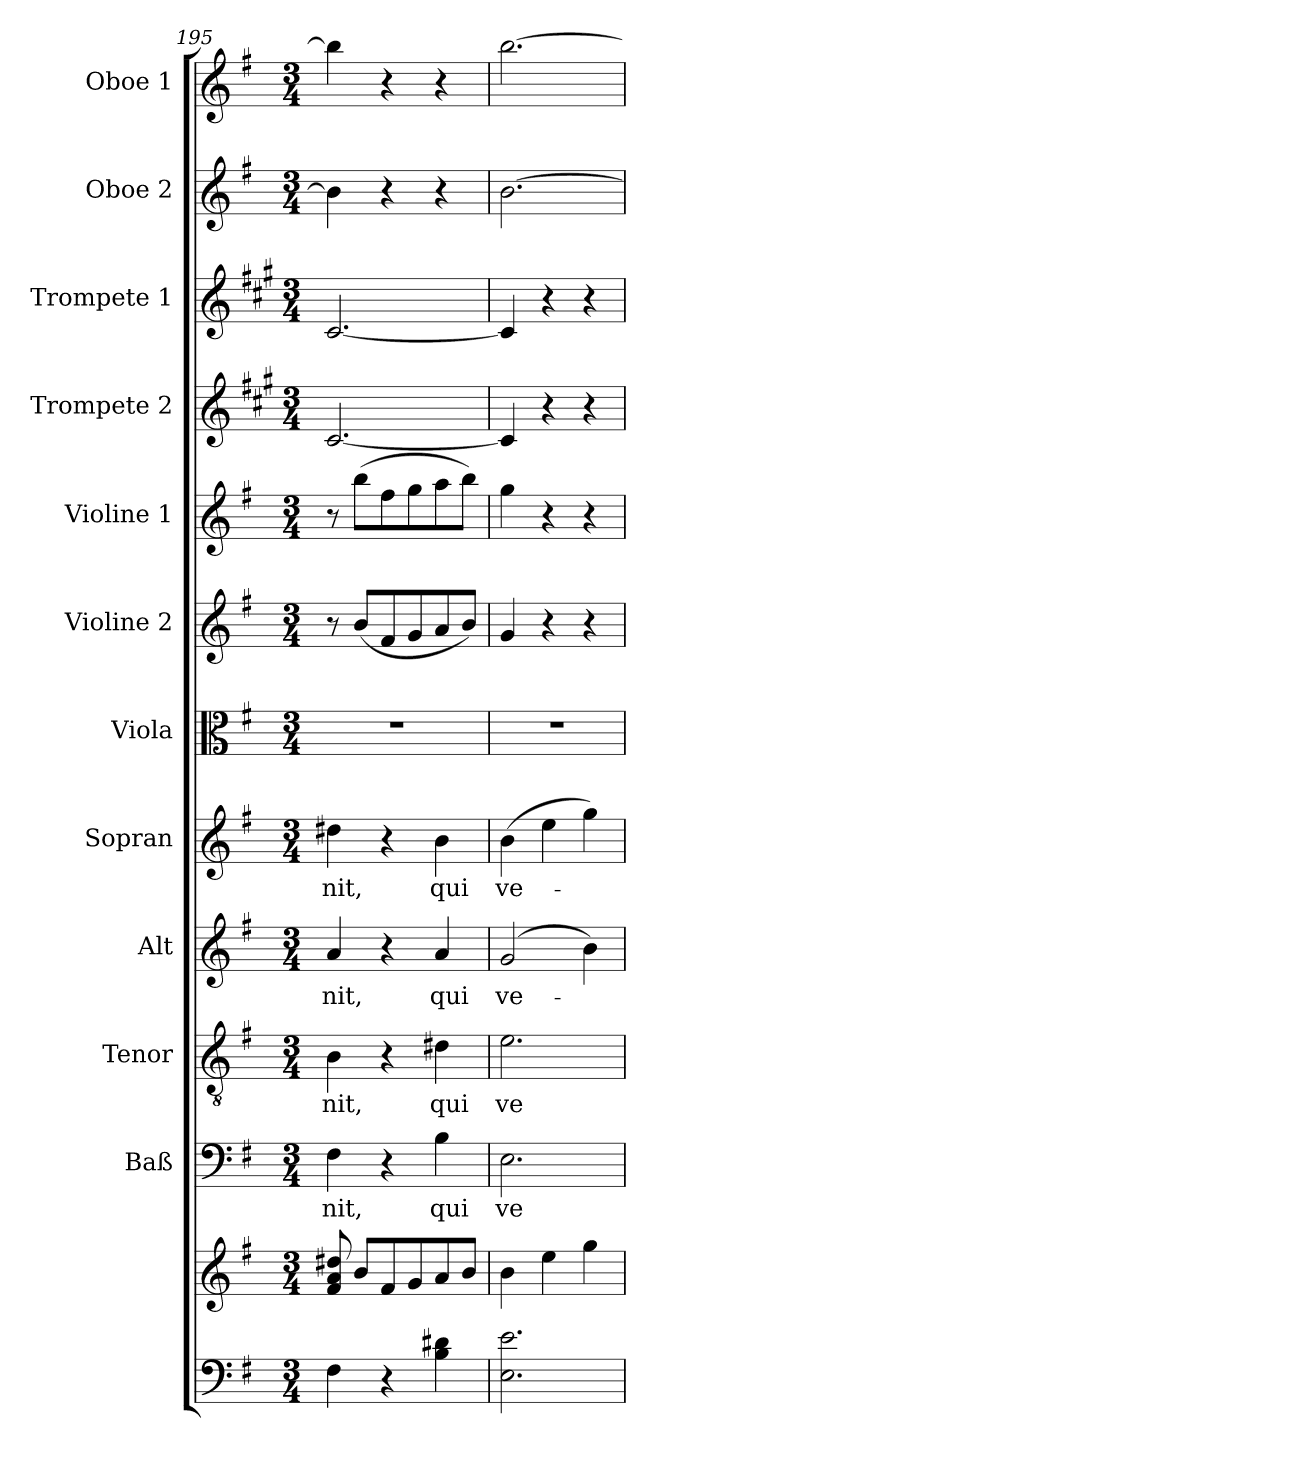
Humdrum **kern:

**kern	**kern	**kern	**text	**kern	**text	**kern	**text	**kern	**text	**kern	**kern	**kern	**kern	**kern	**kern	**kern
*part12	*part12	*part11	*part11	*part10	*part10	*part9	*part9	*part8	*part8	*part7	*part6	*part5	*part4	*part3	*part2	*part1
*staff13	*staff12	*staff11	*staff11	*staff10	*staff10	*staff9	*staff9	*staff8	*staff8	*staff7	*staff6	*staff5	*staff4	*staff3	*staff2	*staff1
*	*	*I"Baß	*	*I"Tenor	*	*I"Alt	*	*I"Sopran	*	*I"Viola	*I"Violine 2	*I"Violine 1	*I"Trompete 2	*I"Trompete 1	*I"Oboe 2	*I"Oboe 1
*	*	*I'Baß	*	*I'Ten	*	*I'Alt	*	*I'Sop	*	*I'Vla.	*I'Vln. 2	*I'Vln. 1	*I'Trp. 2	*I'Trp. 1	*I'Ob. 2	*I'Ob. 1
*clefF4	*clefG2	*clefF4	*	*clefGv2	*	*clefG2	*	*clefG2	*	*clefC3	*clefG2	*clefG2	*clefG2	*clefG2	*clefG2	*clefG2
*	*	*	*	*	*	*	*	*	*	*	*	*	*ITrd1c2	*ITrd1c2	*	*
*k[f#]	*k[f#]	*k[f#]	*	*k[f#]	*	*k[f#]	*	*k[f#]	*	*k[f#]	*k[f#]	*k[f#]	*k[f#]	*k[f#]	*k[f#]	*k[f#]
*G:	*G:	*G:	*	*G:	*	*G:	*	*G:	*	*G:	*G:	*G:	*G:	*G:	*G:	*G:
*M3/4	*M3/4	*M3/4	*	*M3/4	*	*M3/4	*	*M3/4	*	*M3/4	*M3/4	*M3/4	*M3/4	*M3/4	*M3/4	*M3/4
=195	=195	=195	=195	=195	=195	=195	=195	=195	=195	=195	=195	=195	=195	=195	=195	=195
!	!	!	!LO:LY:b	!	!LO:LY:b	!	!LO:LY:b	!	!LO:LY:b	!	!	!	!	!	!	!
4F#\	8f#/ 8a/ 8dd#X/	4F#\	-nit,	4B\	-nit,	4a/	-nit,	4dd#X\	-nit,	2.r	8r	8r	[2.B/	[2.B/	4b\]	4bb\]
.	8b/L	.	.	.	.	.	.	.	.	.	(<8b/L	(>8bb\L	.	.	.	.
4r	8f#/	4r	.	4r	.	4r	.	4r	.	.	8f#/	8ff#\	.	.	4r	4r
.	8g/	.	.	.	.	.	.	.	.	.	8g/	8gg\	.	.	.	.
!	!	!	!LO:LY:b	!	!LO:LY:b	!	!LO:LY:b	!	!LO:LY:b	!	!	!	!	!	!	!
4B\ 4d#X\	8a/	4B\	qui	4d#X\	qui	4a/	qui	4b\	qui	.	8a/	8aa\	.	.	4r	4r
.	8b/J	.	.	.	.	.	.	.	.	.	8b/J)	8bb\J)	.	.	.	.
!!LO:PB:g=z
=196	=196	=196	=196	=196	=196	=196	=196	=196	=196	=196	=196	=196	=196	=196	=196	=196
!	!	!	!LO:LY:b	!	!LO:LY:b	!	!LO:LY:b	!	!LO:LY:b	!	!	!	!	!	!	!
2.E\ 2.e\	4b\	2.E\	ve-	2.e\	ve-	(2g/	ve-	(>4b\	ve-	2.r	4g/	4gg\	4B/]	4B/]	[2.b\	[2.bb\
.	4ee\	.	.	.	.	.	.	4ee\	.	.	4r	4r	4r	4r	.	.
.	4gg\	.	.	.	.	4b\)	.	4gg\)	.	.	4r	4r	4r	4r	.	.
=	=	=	=	=	=	=	=	=	=	=	=	=	=	=	=	=
*-	*-	*-	*-	*-	*-	*-	*-	*-	*-	*-	*-	*-	*-	*-	*-	*-
